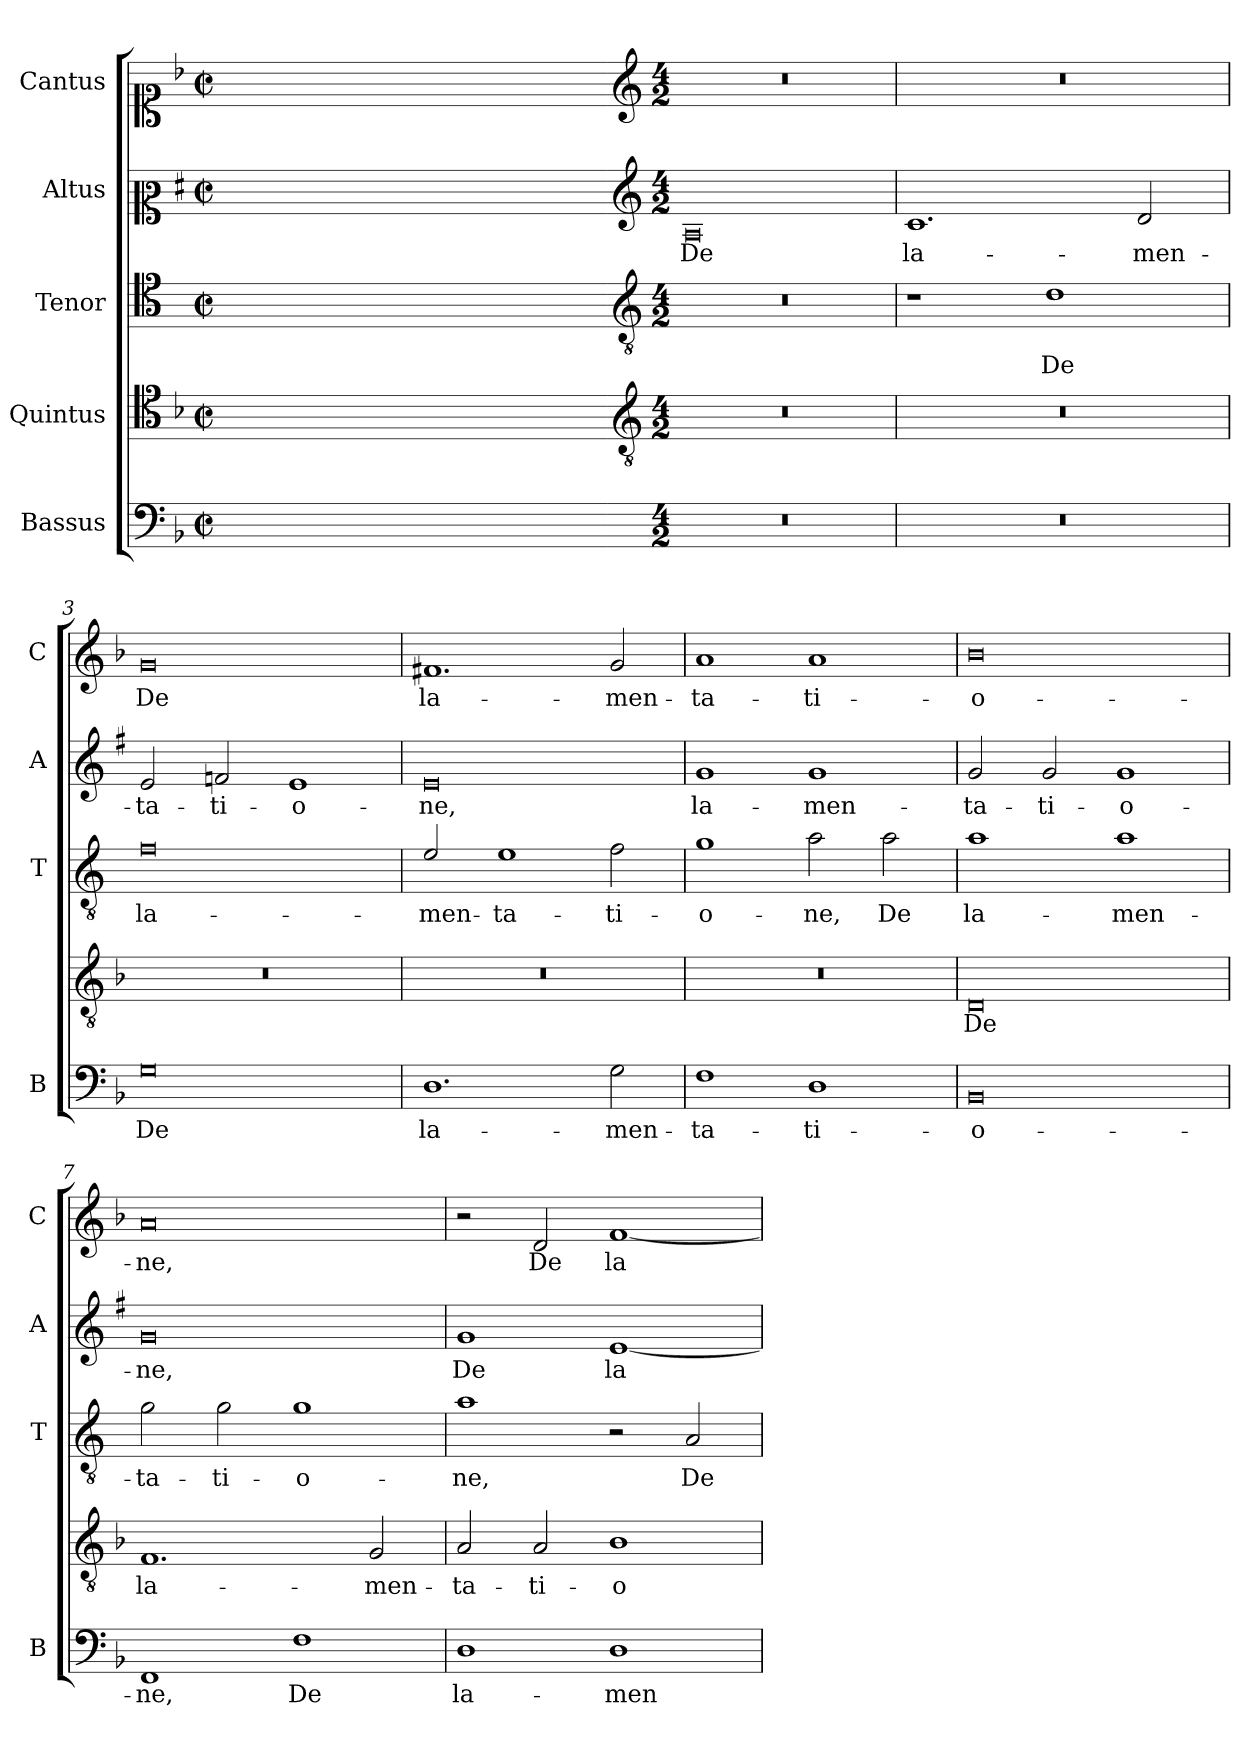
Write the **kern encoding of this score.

**kern	**text	**kern	**text	**kern	**text	**kern	**text	**kern	**text
*part5	*part5	*part4	*part4	*part3	*part3	*part2	*part2	*part1	*part1
*staff5	*staff5	*staff4	*staff4	*staff3	*staff3	*staff2	*staff2	*staff1	*staff1
*I"Bassus	*	*I"Quintus	*	*I"Tenor	*	*I"Altus	*	*I"Cantus	*
*I'B	*	*	*	*I'T	*	*I'A	*	*I'C	*
*clefF4	*	*clefC4	*	*clefC4	*	*clefC2	*	*clefC1	*
*	*	*	*	*ITrd4c7	*	*ITrd1c2	*	*	*
*k[b-]	*	*k[b-]	*	*k[b-]	*	*k[b-]	*	*k[b-]	*
*F:	*	*F:	*	*F:	*	*F:	*	*F:	*
*M2/2	*	*M2/2	*	*M2/2	*	*M2/2	*	*M2/2	*
*met(c|)	*	*met(c|)	*	*met(c|)	*	*met(c|)	*	*met(c|)	*
=	=	=	=	=	=	=	=	=	=
1ryy	.	1ryy	.	1ryy	.	1ryy	.	1ryy	.
=1X-	=1X-	=1X-	=1X-	=1X-	=1X-	=1X-	=1X-	=1X-	=1X-
4ryy	.	4ryy	.	4ryy	.	4ryy	.	4ryy	.
4ryy	.	4ryy	.	4ryy	.	4ryy	.	4ryy	.
4ryy	.	4ryy	.	4ryy	.	4ryy	.	4ryy	.
4ryy	.	4ryy	.	4ryy	.	4ryy	.	4ryy	.
=1-	=1-	=1-	=1-	=1-	=1-	=1-	=1-	=1-	=1-
*	*	*clefGv2	*	*clefGv2	*	*clefG2	*	*clefG2	*
*M4/2	*	*M4/2	*	*M4/2	*	*M4/2	*	*M4/2	*
!	!	!	!	!	!	!	!LO:LY:b	!	!
0r	.	0r	.	0r	.	0G	De	0r	.
=2	=2	=2	=2	=2	=2	=2	=2	=2	=2
!	!	!	!	!	!	!	!LO:LY:b	!	!
0r	.	0r	.	1r	.	1.B-	la-	0r	.
!	!	!	!	!	!LO:LY:b	!	!	!	!
.	.	.	.	1G	De	.	.	.	.
!	!	!	!	!	!	!	!LO:LY:b	!	!
.	.	.	.	.	.	2c/	-men-	.	.
=3	=3	=3	=3	=3	=3	=3	=3	=3	=3
!	!LO:LY:b	!	!	!	!LO:LY:b	!	!LO:LY:b	!	!LO:LY:b
0G	De	0r	.	0B-	la-	2d/	-ta-	0g	De
!	!	!	!	!	!	!	!LO:LY:b	!	!
.	.	.	.	.	.	2e-X/	-ti-	.	.
!	!	!	!	!	!	!	!LO:LY:b	!	!
.	.	.	.	.	.	1d	-o-	.	.
=4	=4	=4	=4	=4	=4	=4	=4	=4	=4
!	!LO:LY:b	!	!	!	!LO:LY:b	!	!LO:LY:b	!	!LO:LY:b
1.D	la-	0r	.	2A/	-men-	0d	-ne,	1.f#X	la-
!	!	!	!	!	!LO:LY:b	!	!	!	!
.	.	.	.	1A	-ta-	.	.	.	.
!	!LO:LY:b	!	!	!	!LO:LY:b	!	!	!	!LO:LY:b
2G\	-men-	.	.	2B-\	-ti-	.	.	2g/	-men-
=5	=5	=5	=5	=5	=5	=5	=5	=5	=5
!	!LO:LY:b	!	!	!	!LO:LY:b	!	!LO:LY:b	!	!LO:LY:b
1F	-ta-	0r	.	1c	-o-	1f	la-	1a	-ta-
!	!LO:LY:b	!	!	!	!LO:LY:b	!	!LO:LY:b	!	!LO:LY:b
1D	-ti-	.	.	2d\	-ne,	1f	-men-	1a	-ti-
!	!	!	!	!	!LO:LY:b	!	!	!	!
.	.	.	.	2d\	De	.	.	.	.
!!LO:LB:g=z
=6	=6	=6	=6	=6	=6	=6	=6	=6	=6
!	!LO:LY:b	!	!LO:LY:b	!	!LO:LY:b	!	!LO:LY:b	!	!LO:LY:b
0BB-	-o-	0D	De	1d	la-	2f/	-ta-	0b-	-o-
!	!	!	!	!	!	!	!LO:LY:b	!	!
.	.	.	.	.	.	2f/	-ti-	.	.
!	!	!	!	!	!LO:LY:b	!	!LO:LY:b	!	!
.	.	.	.	1d	-men-	1f	-o-	.	.
=7	=7	=7	=7	=7	=7	=7	=7	=7	=7
!	!LO:LY:b	!	!LO:LY:b	!	!LO:LY:b	!	!LO:LY:b	!	!LO:LY:b
1FF	-ne,	1.F	la-	2c\	-ta-	0f	-ne,	0a	-ne,
!	!	!	!	!	!LO:LY:b	!	!	!	!
.	.	.	.	2c\	-ti-	.	.	.	.
!	!LO:LY:b	!	!	!	!LO:LY:b	!	!	!	!
1F	De	.	.	1c	-o-	.	.	.	.
!	!	!	!LO:LY:b	!	!	!	!	!	!
.	.	2G/	-men-	.	.	.	.	.	.
=8	=8	=8	=8	=8	=8	=8	=8	=8	=8
!	!LO:LY:b	!	!LO:LY:b	!	!LO:LY:b	!	!LO:LY:b	!	!
1D	la-	2A/	-ta-	1d	-ne,	1f	De	2r	.
!	!	!	!LO:LY:b	!	!	!	!	!	!LO:LY:b
.	.	2A/	-ti-	.	.	.	.	2d/	De
!	!LO:LY:b	!	!LO:LY:b	!	!	!	!LO:LY:b	!	!LO:LY:b
1D	-men-	1B-	-o-	2r	.	[1d	la-	[1f	la-
!	!	!	!	!	!LO:LY:b	!	!	!	!
.	.	.	.	2D/	De	.	.	.	.
=	=	=	=	=	=	=	=	=	=
*-	*-	*-	*-	*-	*-	*-	*-	*-	*-
